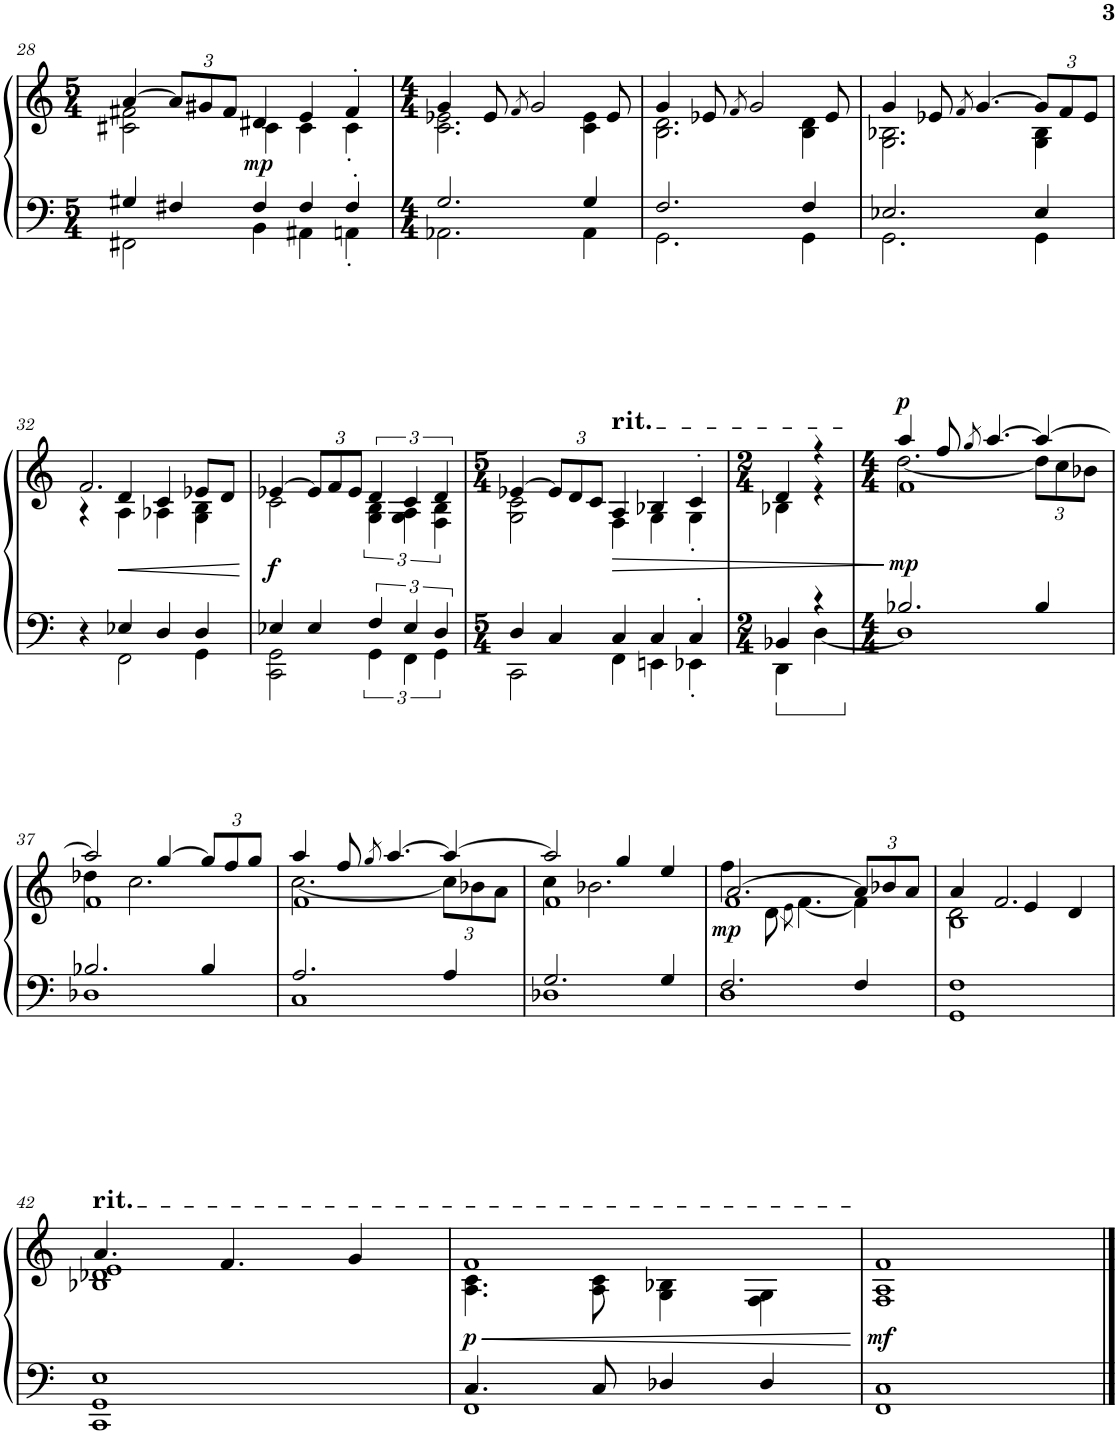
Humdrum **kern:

**kern	**kern	**dynam
*part1	*part1	*part1
*staff2	*staff1	*staff1/2
*I"Piano	*	*
*I'Pno.	*	*
!!LO:PB:g=z
*clefF4	*clefG2	*
*k[]	*k[]	*
*M5/4	*M5/4	*
=28	=28	=28
*^	*^	*
4G#X/	2FF#X\	[4a/	2c#X\ 2f#X\	.
*	*	*Xbrackettup	*	*
4F#X/	.	12a/L]	.	.
.	.	12g#X/	.	.
.	.	12f#/J	.	.
!	!	!	!	!LO:DY:b
4F#/	4BB\	4d#X/	4c#\	mp
4F#/	4AA#X\	4e/	4c#\	.
4F#'/	4AAn'\	4f#'/	4c#'\	.
=29	=29	=29	=29	=29
*M4/4	*	*M4/4	*	*
2.G/	2.AA-X\	4g/	2.c\ 2.e-X\	.
.	.	8e-/	.	.
.	.	8qf/	.	.
.	.	2g/	.	.
4G/	4AA-\	.	4c\ 4e-\	.
.	.	8e-/	.	.
=30	=30	=30	=30	=30
2.F/	2.GG\	4g/	2.B\ 2.d\	.
.	.	8e-X/	.	.
.	.	8qf/	.	.
.	.	2g/	.	.
4F/	4GG\	.	4B\ 4d\	.
.	.	8e-/	.	.
=31	=31	=31	=31	=31
2.E-X/	2.GG\	4g/	2.G\ 2.B-X\	.
.	.	8e-X/	.	.
.	.	8qf/	.	.
.	.	[4.g/	.	.
4E-/	4GG\	12g/L]	4G\ 4B-\	.
.	.	12f/	.	.
.	.	12e-/J	.	.
!!LO:LB:g=z
=32	=32	=32	=32	=32
*	*	*	*^	*
4r	4ryy	2.f/	4r	4ryy	.
!	!	!	!	!	!LO:HP:b
4E-X/	2FF\	.	4d/	4A\	<
4D/	.	.	4c/	4A-X\	.
4D/	4GG\	8e-X/L	4B\	4G\	.
.	.	8d/J	.	.	.
*	*	*	*v	*v	*
=33	=33	=33	=33	=33
!	!	!	!	!LO:DY:b
4E-X/	2CC\ 2GG\	[4e-X/	2c\	f
4E-/	.	12e-/L]	.	.
.	.	12f/	.	.
.	.	12e-/J	.	.
*	*	*brackettup	*	*
6F/	6GG\	6d/	6G\ 6B\	.
6E-/	6FF\	6c/	6G\ 6A\	.
6D/	6GG\	6d/	6F\ 6B\	.
=34	=34	=34	=34	=34
*M5/4	*	*M5/4	*	*
4D/	2CC\	[4e-X/	2G\ 2c\	.
*	*	*Xbrackettup	*	*
4C/	.	12e-/L]	.	.
.	.	12d/	.	.
.	.	12c/J	.	.
!	!	!LO:TX:a:t=rit.	!	!
4C/	4FF\	4A/	4F\	.
!	!	!	!	!LO:HP:b
4C/	4EEn\	4B-X/	4G\	>
4C'/	4EE-X'\	4c'/	4G'\	.
=35	=35	=35	=35	=35
*M2/4	*	*M2/4	*	*
4BB-X/	4DD\	4d/	4B-X\	.
4r	[4D\	4r	4r	.
*v	*v	*	*	*
*	*v	*v	*
.	.	[
=36	=36	=36
*M4/4	*M4/4	*
*^	*^	*
*	*	*	*^	*
!	!	!	!	!	!LO:DY:b
!	!	!	!	!	!LO:DY:n=1:a
2.B-X/	1D]	[2.dd\	1f	4aa/	mp p
.	.	.	.	8ff/	.
.	.	.	.	8qgg/	.
.	.	.	.	[4.aa/	.
4B-/	.	12dd\L]	.	4aa/_	.
.	.	12cc\	.	.	.
.	.	12b-X\J	.	.	.
!!LO:LB:g=z	!!	!!
=37	=37	=37	=37	=37	=37
2.B-X/	1D-X	4dd-X\	1f	2aa/]	.
.	.	2.cc\	.	.	.
.	.	.	.	[4gg/	.
4B-/	.	.	.	12gg/L]	.
.	.	.	.	12ff/	.
.	.	.	.	12gg/J	.
=38	=38	=38	=38	=38	=38
2.A/	1C	[2.cc\	1f	4aa/	.
.	.	.	.	8ff/	.
.	.	.	.	8qgg/	.
.	.	.	.	[4.aa/	.
4A/	.	12cc\L]	.	4aa/_	.
.	.	12b-X\	.	.	.
.	.	12a\J	.	.	.
=39	=39	=39	=39	=39	=39
2.G/	1D-X	4cc\	1f	2aa/]	.
.	.	2.b-X\	.	.	.
.	.	.	.	4gg/	.
4G/	.	.	.	4ee/	.
=40	=40	=40	=40	=40	=40
!	!	!	!	!	!LO:DY:b
2.F/	1D	[2.a/	1f	4ff\	mp
.	.	.	.	8d\	.
.	.	.	.	8qe\	.
.	.	.	.	[4.f\	.
4F/	.	12a/L]	.	4f\]	.
.	.	12b-X/	.	.	.
.	.	12a/J	.	.	.
*v	*v	*	*	*	*
=41	=41	=41	=41	=41
1GG 1F	4a/	1B	2d\	.
.	2.f/	.	.	.
.	.	.	4e/	.
.	.	.	4d/	.
!!LO:LB:g=z	!!	!!
=42	=42	=42	=42	=42
!	!LO:TX:a:t=rit.	!	!	!
1CC 1GG 1E	4.a/	1B-X	1d-X 1e	.
.	4.f/	.	.	.
.	4g/	.	.	.
*	*	*v	*v	*
=43	=43	=43	=43
*^	*	*	*
!	!	!	!	!LO:DY:b
4.C/	1FF	1f	4.A\ 4.c\	p
8C/	.	.	8A\ 8c\	.
4D-X/	.	.	4G\ 4B-X\	.
4D-/	.	.	4F\ 4G\	.
*v	*v	*	*	*
*	*v	*v	*
.	.	]
=44	=44	=44
*^	*^	*
!	!	!	!	!LO:DY:b
1C	1FF	1f	1F 1A	mf
*v	*v	*	*	*
*	*v	*v	*
==	==	==
*-	*-	*-
